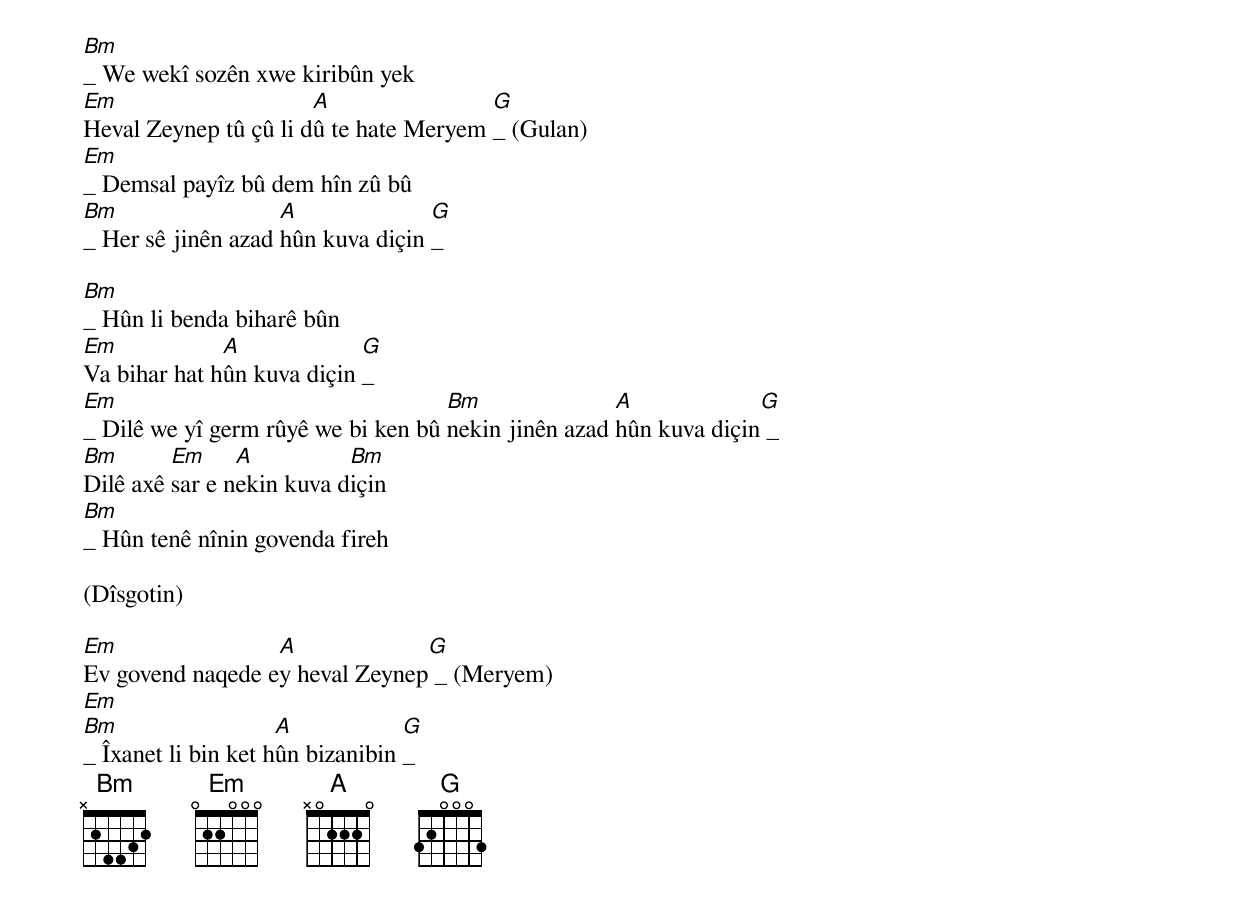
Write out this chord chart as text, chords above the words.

Bm
_ We wekî sozên xwe kiribûn yek
Em                     A                G
Heval Zeynep tû çû li dû te hate Meryem _ (Gulan)
Em
_ Demsal payîz bû dem hîn zû bû
Bm                  A              G
_ Her sê jinên azad hûn kuva diçin _

Bm
_ Hûn li benda biharê bûn
Em            A             G
Va bihar hat hûn kuva diçin _
Em                                  Bm               A             G
_ Dilê we yî germ rûyê we bi ken bû nekin jinên azad hûn kuva diçin _
Bm       Em     A          Bm
Dilê axê sar e nekin kuva diçin
Bm
_ Hûn tenê nînin govenda fireh

(Dîsgotin)

Em                A             G
Ev govend naqede ey heval Zeynep _ (Meryem)
Em
Bm                   A            G
_ Îxanet li bin ket hûn bizanibin _
